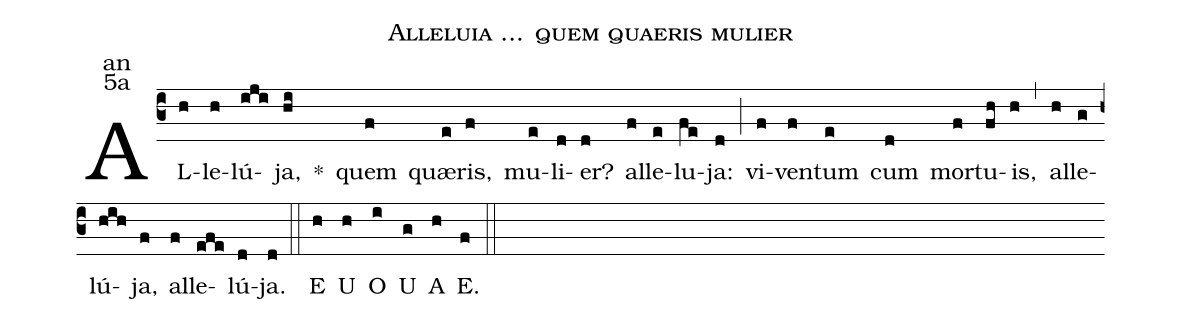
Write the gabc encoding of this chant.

name:Alleluia ... quem quaeris mulier;
office-part:an;
mode:5a;
%%
(c3) AL(h)le(h)lú(iji)ja,(hi) <sp>*</sp>( )
quem(f) quæ(e)ris,(f) mu(e)li(d)er?(d) al(f)le(e)lu(fe)ja:(d) (;)
vi(f)ven(f)tum(e) cum(d) mor(f)tu(fh)is,(h) (,)
al(h)le(g)lú(hih)ja,(f) al(f)le(efe)lú(d)ja.(d)  (::)
<eu> E(h) U(h) O(i) U(g) A(h) E.(f)  </eu> (::)
